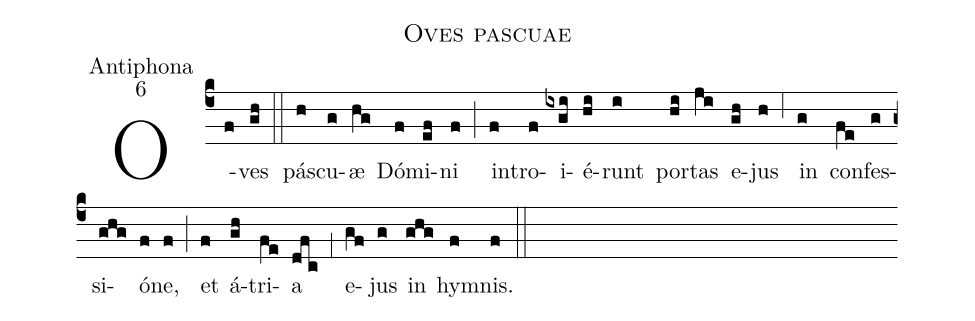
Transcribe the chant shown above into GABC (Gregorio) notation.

name:Oves pascuae;
office-part:Antiphona;
mode:6;
%%
(c4) O(f)ves(gh) (::)
pá(h)scu(g)æ(hg) Dó(f)mi(ef)ni(f) (;) in(f)tro(f)i(ixgi)é(hi)runt(i) por(hi)tas(ji) e(gh)jus(h) (,6) in(g) con(fe)fes(g)si(ghg)ó(f)ne,(f) (;) et(f) á(gh)tri(fe)a(dfc) (,1) e(gf)jus(g) in(ghg) hy(f)mnis.(f) (::)
